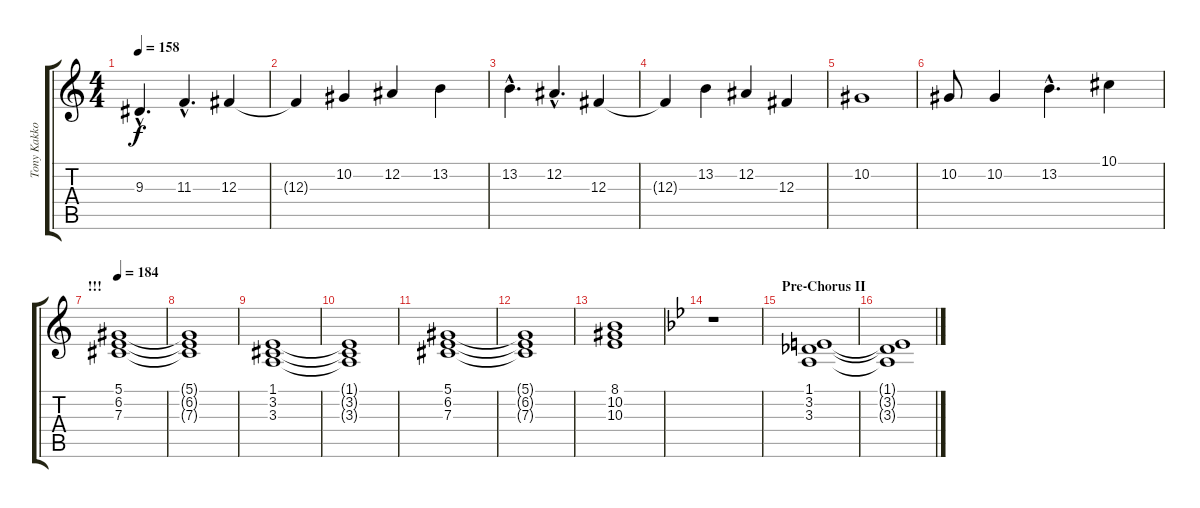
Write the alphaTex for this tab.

\track ("Tony Kakko - Keyboards II" "Tony Kakko") {instrument stringensemble1}
\staff {score tabs}
\tuning (Eb4 Bb3 Gb3 Db3 Ab2 Eb2) {hide}
\ts (4 4)
\tempo 158
\clef g2
\ks c
9.3{hac}.4{d dy f} 11.3{hac}.4{d} 12.3.4 |
12.3{t}.4 10.2.4 12.2.4 13.2.4 |
13.2{hac}.4{d} 12.2{hac}.4{d} 12.3.4 |
12.3{t}.4 13.2.4 12.2.4 12.3.4 |
10.2.1 |
10.2.8 10.2.4 13.2{hac}.4{d} 10.1.4 |
\section ("" "!!!")
\tempo 184
(5.1 6.2 7.3).1{volume 11 instrument stringensemble1} |
(5.1{t} 6.2{t} 7.3{t}).1 |
(1.1 3.2 3.3).1 |
(1.1{t} 3.2{t} 3.3{t}).1 |
(5.1 6.2 7.3).1 |
(5.1{t} 6.2{t} 7.3{t}).1 |
(8.1 10.2 10.3).1 |
\ks gminor
r.1 |
\section ("" "Pre-Chorus II")
(1.1 3.2 3.3).1 |
(1.1{t} 3.2{t} 3.3{t}).1
